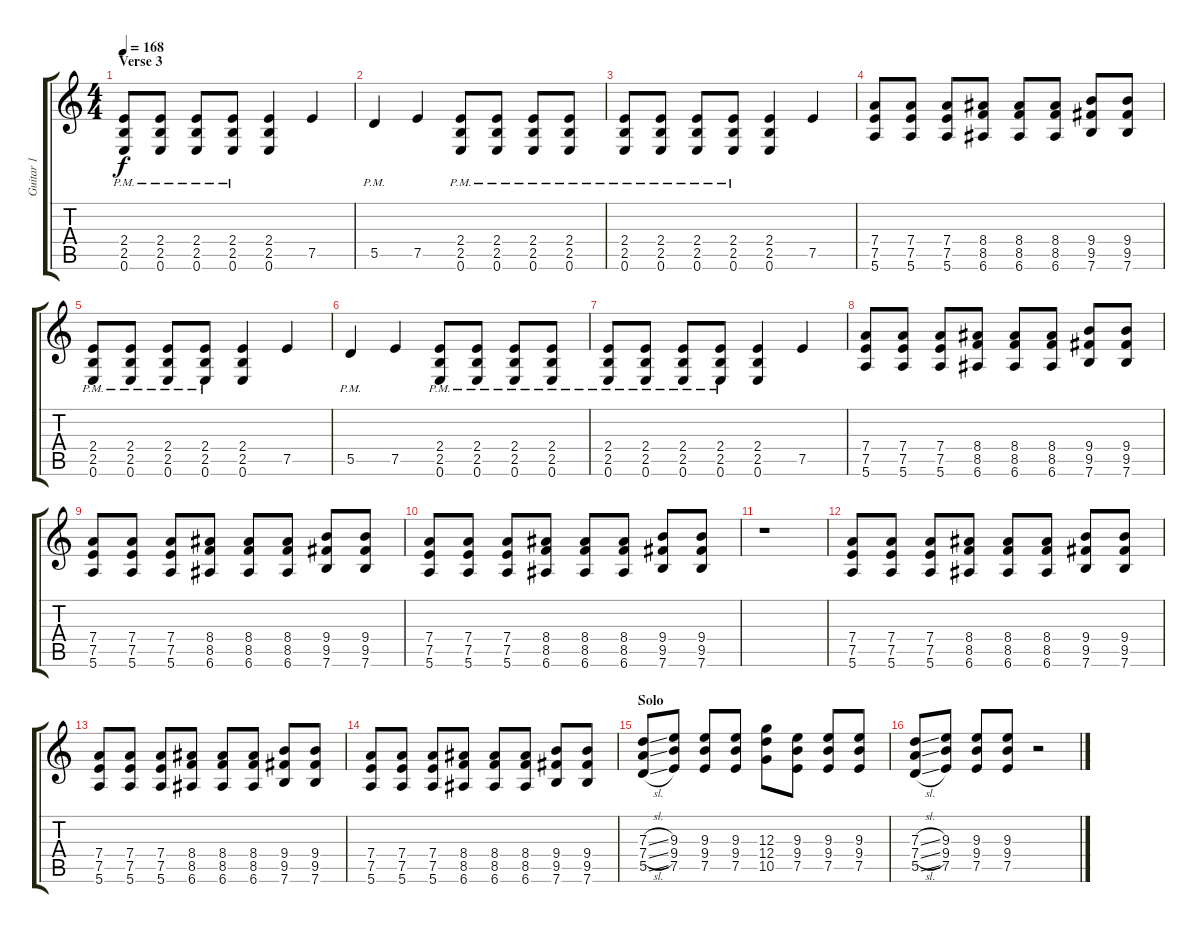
\track ("Guitar 1" "Guitar 1") {instrument distortionguitar}
\staff {score tabs}
\tuning (E4 B3 G3 D3 A2 E2) {hide}
\ts (4 4)
\section ("" "Verse 3")
\tempo 168
\clef g2
\ks c
(2.4{pm} 2.5{pm} 0.6{pm}).8{dy f} (2.4{pm} 2.5{pm} 0.6{pm}).8 (2.4{pm} 2.5{pm} 0.6{pm}).8 (2.4{pm} 2.5{pm} 0.6{pm}).8 (2.4 2.5 0.6).4 7.5.4 |
5.5{pm}.4 7.5.4 (2.4{pm} 2.5{pm} 0.6{pm}).8 (2.4{pm} 2.5{pm} 0.6{pm}).8 (2.4{pm} 2.5{pm} 0.6{pm}).8 (2.4{pm} 2.5{pm} 0.6{pm}).8 |
(2.4{pm} 2.5{pm} 0.6{pm}).8 (2.4{pm} 2.5{pm} 0.6{pm}).8 (2.4{pm} 2.5{pm} 0.6{pm}).8 (2.4{pm} 2.5{pm} 0.6{pm}).8 (2.4 2.5 0.6).4 7.5.4 |
(7.4 7.5 5.6).8 (7.4 7.5 5.6).8 (7.4 7.5 5.6).8 (8.4 8.5 6.6).8 (8.4 8.5 6.6).8 (8.4 8.5 6.6).8 (9.4 9.5 7.6).8 (9.4 9.5 7.6).8 |
(2.4{pm} 2.5{pm} 0.6{pm}).8 (2.4{pm} 2.5{pm} 0.6{pm}).8 (2.4{pm} 2.5{pm} 0.6{pm}).8 (2.4{pm} 2.5{pm} 0.6{pm}).8 (2.4 2.5 0.6).4 7.5.4 |
5.5{pm}.4 7.5.4 (2.4{pm} 2.5{pm} 0.6{pm}).8 (2.4{pm} 2.5{pm} 0.6{pm}).8 (2.4{pm} 2.5{pm} 0.6{pm}).8 (2.4{pm} 2.5{pm} 0.6{pm}).8 |
(2.4{pm} 2.5{pm} 0.6{pm}).8 (2.4{pm} 2.5{pm} 0.6{pm}).8 (2.4{pm} 2.5{pm} 0.6{pm}).8 (2.4{pm} 2.5{pm} 0.6{pm}).8 (2.4 2.5 0.6).4 7.5.4 |
(7.4 7.5 5.6).8 (7.4 7.5 5.6).8 (7.4 7.5 5.6).8 (8.4 8.5 6.6).8 (8.4 8.5 6.6).8 (8.4 8.5 6.6).8 (9.4 9.5 7.6).8 (9.4 9.5 7.6).8 |
(7.4 7.5 5.6).8 (7.4 7.5 5.6).8 (7.4 7.5 5.6).8 (8.4 8.5 6.6).8 (8.4 8.5 6.6).8 (8.4 8.5 6.6).8 (9.4 9.5 7.6).8 (9.4 9.5 7.6).8 |
(7.4 7.5 5.6).8 (7.4 7.5 5.6).8 (7.4 7.5 5.6).8 (8.4 8.5 6.6).8 (8.4 8.5 6.6).8 (8.4 8.5 6.6).8 (9.4 9.5 7.6).8 (9.4 9.5 7.6).8 |
r.1 |
(7.4 7.5 5.6).8 (7.4 7.5 5.6).8 (7.4 7.5 5.6).8 (8.4 8.5 6.6).8 (8.4 8.5 6.6).8 (8.4 8.5 6.6).8 (9.4 9.5 7.6).8 (9.4 9.5 7.6).8 |
(7.4 7.5 5.6).8 (7.4 7.5 5.6).8 (7.4 7.5 5.6).8 (8.4 8.5 6.6).8 (8.4 8.5 6.6).8 (8.4 8.5 6.6).8 (9.4 9.5 7.6).8 (9.4 9.5 7.6).8 |
(7.4 7.5 5.6).8 (7.4 7.5 5.6).8 (7.4 7.5 5.6).8 (8.4 8.5 6.6).8 (8.4 8.5 6.6).8 (8.4 8.5 6.6).8 (9.4 9.5 7.6).8 (9.4 9.5 7.6).8 |
\section ("" "Solo")
(7.3{sl} 7.4{sl} 5.5{sl}).8 (9.3 9.4 7.5).8 (9.3 9.4 7.5).8 (9.3 9.4 7.5).8 (12.3 12.4 10.5).8 (9.3 9.4 7.5).8 (9.3 9.4 7.5).8 (9.3 9.4 7.5).8 |
(7.3{sl} 7.4{sl} 5.5{sl}).8 (9.3 9.4 7.5).8 (9.3 9.4 7.5).8 (9.3 9.4 7.5).8 r.2
